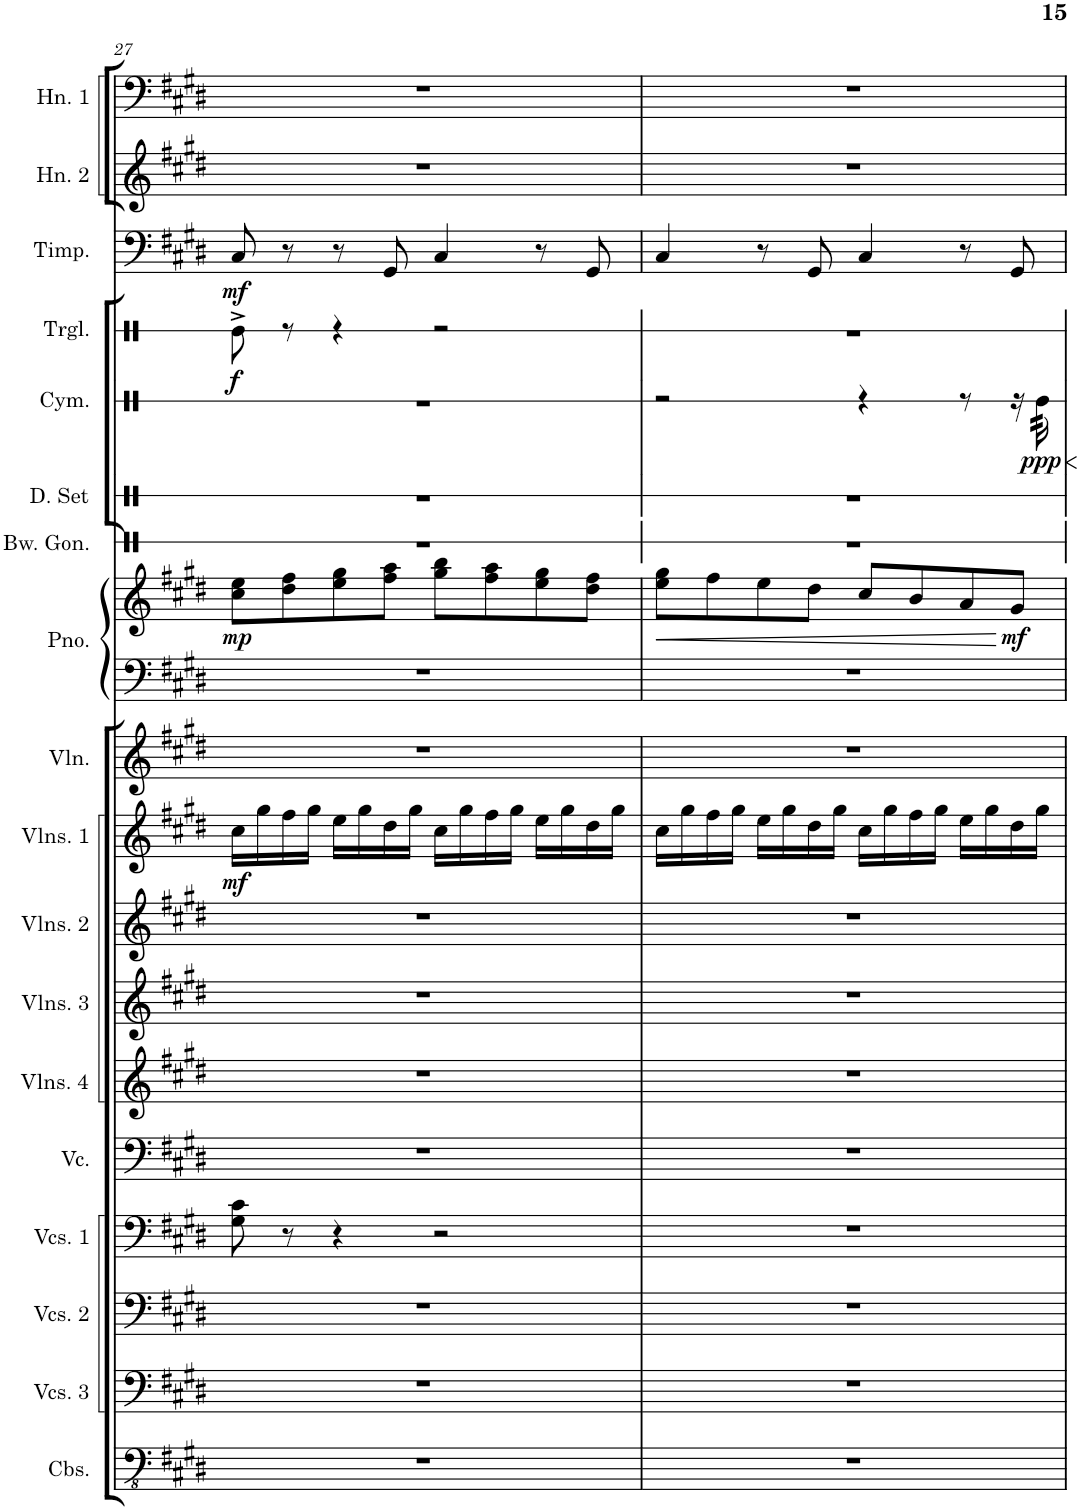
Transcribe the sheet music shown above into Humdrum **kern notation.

**kern	**kern	**kern	**kern	**kern	**kern	**kern	**kern	**kern	**dynam	**kern	**kern	**kern	**dynam	**kern	**kern	**dynam	**kern	**dynam	**kern	**kern
*part16	*part15	*part14	*part13	*part12	*part11	*part10	*part9	*part8	*part8	*part7	*part6	*part6	*part6	*part5	*part4	*part4	*part3	*part3	*part2	*part1
*staff17	*staff16	*staff15	*staff14	*staff13	*staff12	*staff11	*staff10	*staff9	*staff9	*staff8	*staff7	*staff6	*staff6/7	*staff5	*staff4	*staff4	*staff3	*staff3	*staff2	*staff1
*I"Contrabasses	*I"Violoncellos 3	*I"Violoncellos 2	*I"Violoncellos 1	*I"Violoncello	*I"Violins 4	*I"Violins 3	*I"Violins 2	*I"Violins 1	*	*I"Violin	*I"Piano	*	*	*I"Bowl Gongs	*I"Triangle	*	*I"Timpani	*	*I"Horn 2	*I"Horn 1
*I'Cbs.	*I'Vcs. 3	*I'Vcs. 2	*I'Vcs. 1	*I'Vc.	*I'Vlns. 4	*I'Vlns. 3	*I'Vlns. 2	*I'Vlns. 1	*	*I'Vln.	*I'Pno.	*	*	*I'Bw. Gon.	*I'Trgl.	*	*I'Timp.	*	*I'Hn. 2	*I'Hn. 1
!!LO:PB:g=z
*clefFv4	*clefF4	*clefF4	*clefF4	*clefF4	*clefG2	*clefG2	*clefG2	*clefG2	*	*clefG2	*clefF4	*clefG2	*	*clefX	*clefX	*	*clefF4	*	*clefG2	*clefF4
*	*	*	*	*	*	*	*	*	*	*	*	*	*	*	*	*	*	*	*ITrd4c7	*ITrd4c7
*k[f#c#g#d#]	*k[f#c#g#d#]	*k[f#c#g#d#]	*k[f#c#g#d#]	*k[f#c#g#d#]	*k[f#c#g#d#]	*k[f#c#g#d#]	*k[f#c#g#d#]	*k[f#c#g#d#]	*	*k[f#c#g#d#]	*k[f#c#g#d#]	*k[f#c#g#d#]	*	*k[]	*k[]	*	*k[f#c#g#d#]	*	*k[f#c#g#d#]	*k[f#c#g#d#]
*M4/4	*M4/4	*M4/4	*M4/4	*M4/4	*M4/4	*M4/4	*M4/4	*M4/4	*	*M4/4	*M4/4	*M4/4	*	*M4/4	*M4/4	*	*M4/4	*	*M4/4	*M4/4
=27	=27	=27	=27	=27	=27	=27	=27	=27	=27	=27	=27	=27	=27	=27	=27	=27	=27	=27	=27	=27
!	!	!	!	!	!	!	!	!	!LO:DY:b	!	!	!	!LO:DY:b	!	!	!LO:DY:b	!	!LO:DY:b	!	!
1r	1r	1r	8G#\ 8c#\	1r	1r	1r	1r	16cc#\LL	mf	1r	1r	8cc#\ 8ee\L	mp	1r	8Re^\	f	8C#/	mf	1r	1r
.	.	.	.	.	.	.	.	16gg#\	.	.	.	.	.	.	.	.	.	.	.	.
.	.	.	8r	.	.	.	.	16ff#\	.	.	.	8dd#\ 8ff#\	.	.	8r	.	8r	.	.	.
.	.	.	.	.	.	.	.	16gg#\JJ	.	.	.	.	.	.	.	.	.	.	.	.
.	.	.	4r	.	.	.	.	16ee\LL	.	.	.	8ee\ 8gg#\	.	.	4r	.	8r	.	.	.
.	.	.	.	.	.	.	.	16gg#\	.	.	.	.	.	.	.	.	.	.	.	.
.	.	.	.	.	.	.	.	16dd#\	.	.	.	8ff#\ 8aa\J	.	.	.	.	8GG#/	.	.	.
.	.	.	.	.	.	.	.	16gg#\JJ	.	.	.	.	.	.	.	.	.	.	.	.
.	.	.	2r	.	.	.	.	16cc#\LL	.	.	.	8gg#\ 8bb\L	.	.	2r	.	4C#/	.	.	.
.	.	.	.	.	.	.	.	16gg#\	.	.	.	.	.	.	.	.	.	.	.	.
.	.	.	.	.	.	.	.	16ff#\	.	.	.	8ff#\ 8aa\	.	.	.	.	.	.	.	.
.	.	.	.	.	.	.	.	16gg#\JJ	.	.	.	.	.	.	.	.	.	.	.	.
.	.	.	.	.	.	.	.	16ee\LL	.	.	.	8ee\ 8gg#\	.	.	.	.	8r	.	.	.
.	.	.	.	.	.	.	.	16gg#\	.	.	.	.	.	.	.	.	.	.	.	.
.	.	.	.	.	.	.	.	16dd#\	.	.	.	8dd#\ 8ff#\J	.	.	.	.	8GG#/	.	.	.
.	.	.	.	.	.	.	.	16gg#\JJ	.	.	.	.	.	.	.	.	.	.	.	.
=28	=28	=28	=28	=28	=28	=28	=28	=28	=28	=28	=28	=28	=28	=28	=28	=28	=28	=28	=28	=28
!	!	!	!	!	!	!	!	!	!	!	!	!	!LO:HP:b	!	!	!	!	!	!	!
1r	1r	1r	1r	1r	1r	1r	1r	16cc#\LL	.	1r	1r	8ee\ 8gg#\L	<	1r	1r	.	4C#/	.	1r	1r
.	.	.	.	.	.	.	.	16gg#\	.	.	.	.	.	.	.	.	.	.	.	.
.	.	.	.	.	.	.	.	16ff#\	.	.	.	8ff#\	.	.	.	.	.	.	.	.
.	.	.	.	.	.	.	.	16gg#\JJ	.	.	.	.	.	.	.	.	.	.	.	.
.	.	.	.	.	.	.	.	16ee\LL	.	.	.	8ee\	.	.	.	.	8r	.	.	.
.	.	.	.	.	.	.	.	16gg#\	.	.	.	.	.	.	.	.	.	.	.	.
.	.	.	.	.	.	.	.	16dd#\	.	.	.	8dd#\J	.	.	.	.	8GG#/	.	.	.
.	.	.	.	.	.	.	.	16gg#\JJ	.	.	.	.	.	.	.	.	.	.	.	.
.	.	.	.	.	.	.	.	16cc#\LL	.	.	.	8cc#/L	.	.	.	.	4C#/	.	.	.
.	.	.	.	.	.	.	.	16gg#\	.	.	.	.	.	.	.	.	.	.	.	.
.	.	.	.	.	.	.	.	16ff#\	.	.	.	8b/	.	.	.	.	.	.	.	.
.	.	.	.	.	.	.	.	16gg#\JJ	.	.	.	.	.	.	.	.	.	.	.	.
.	.	.	.	.	.	.	.	16ee\LL	.	.	.	8a/	.	.	.	.	8r	.	.	.
.	.	.	.	.	.	.	.	16gg#\	.	.	.	.	.	.	.	.	.	.	.	.
!	!	!	!	!	!	!	!	!	!	!	!	!	!LO:DY:n=1:b	!	!	!	!	!	!	!
.	.	.	.	.	.	.	.	16dd#\	.	.	.	8g#/J	[ mf	.	.	.	8GG#/	.	.	.
.	.	.	.	.	.	.	.	16gg#\JJ	.	.	.	.	.	.	.	.	.	.	.	.
=	=	=	=	=	=	=	=	=	=	=	=	=	=	=	=	=	=	=	=	=
*-	*-	*-	*-	*-	*-	*-	*-	*-	*-	*-	*-	*-	*-	*-	*-	*-	*-	*-	*-	*-
